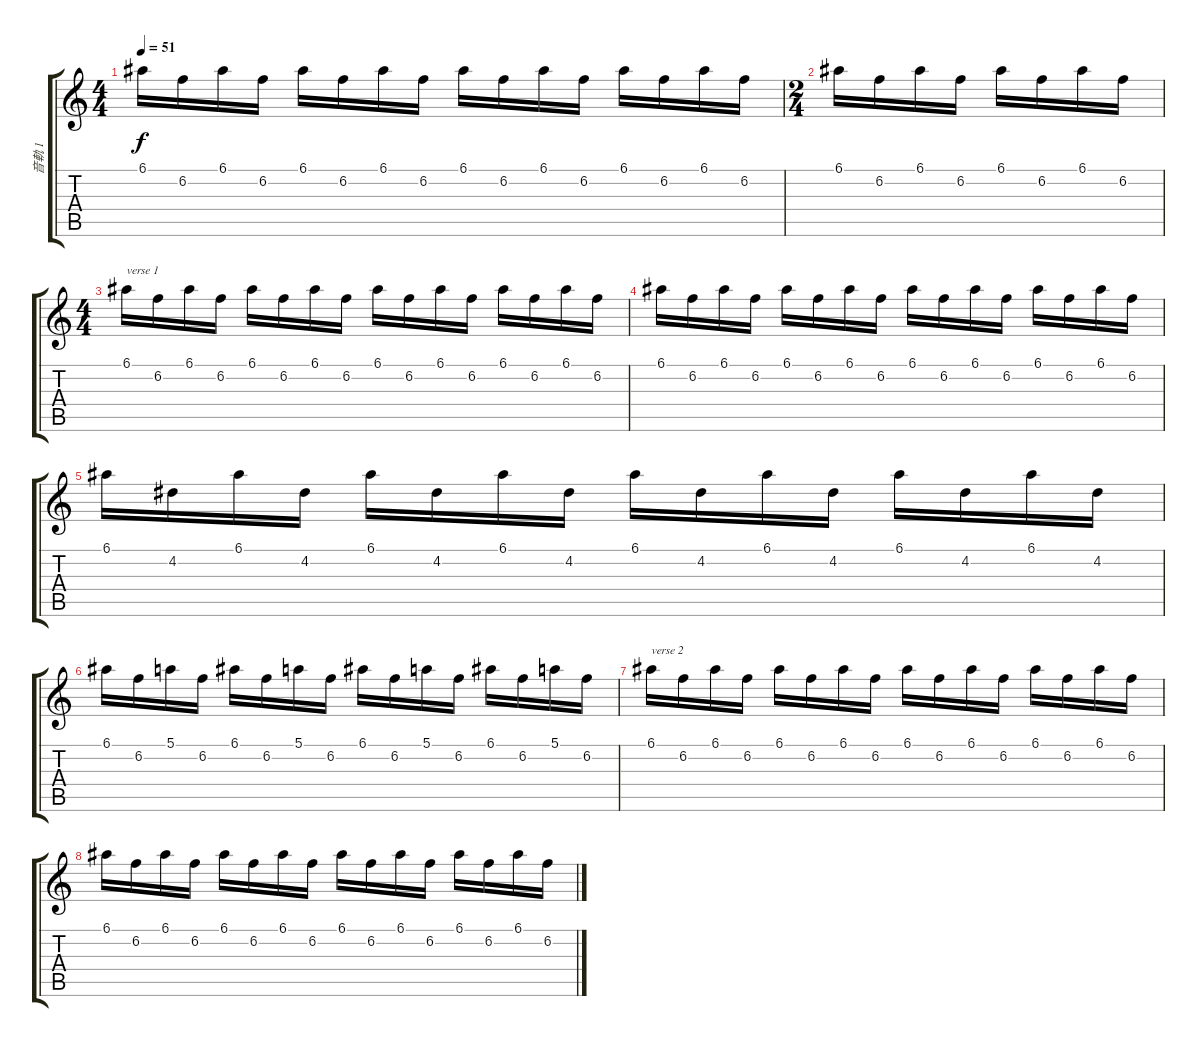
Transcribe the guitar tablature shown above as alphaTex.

\track ("音軌 1" "音軌 1") {instrument electricguitarclean}
\staff {score tabs}
\tuning (E4 B3 G3 D3 A2 E2) {hide}
\ts (4 4)
\tempo 51
\clef g2
\ks c
6.1.16{dy f instrument electricguitarclean} 6.2.16 6.1.16 6.2.16 6.1.16 6.2.16 6.1.16 6.2.16 6.1.16 6.2.16 6.1.16 6.2.16 6.1.16 6.2.16 6.1.16 6.2.16 |
\ts (2 4)
6.1.16 6.2.16 6.1.16 6.2.16 6.1.16 6.2.16 6.1.16 6.2.16 |
\ts (4 4)
6.1.16{txt "verse 1"} 6.2.16 6.1.16 6.2.16 6.1.16 6.2.16 6.1.16 6.2.16 6.1.16 6.2.16 6.1.16 6.2.16 6.1.16 6.2.16 6.1.16 6.2.16 |
6.1.16 6.2.16 6.1.16 6.2.16 6.1.16 6.2.16 6.1.16 6.2.16 6.1.16 6.2.16 6.1.16 6.2.16 6.1.16 6.2.16 6.1.16 6.2.16 |
6.1.16 4.2.16 6.1.16 4.2.16 6.1.16 4.2.16 6.1.16 4.2.16 6.1.16 4.2.16 6.1.16 4.2.16 6.1.16 4.2.16 6.1.16 4.2.16 |
6.1.16 6.2.16 5.1.16 6.2.16 6.1.16 6.2.16 5.1.16 6.2.16 6.1.16 6.2.16 5.1.16 6.2.16 6.1.16 6.2.16 5.1.16 6.2.16 |
6.1.16{txt "verse 2"} 6.2.16 6.1.16 6.2.16 6.1.16 6.2.16 6.1.16 6.2.16 6.1.16 6.2.16 6.1.16 6.2.16 6.1.16 6.2.16 6.1.16 6.2.16 |
6.1.16 6.2.16 6.1.16 6.2.16 6.1.16 6.2.16 6.1.16 6.2.16 6.1.16 6.2.16 6.1.16 6.2.16 6.1.16 6.2.16 6.1.16 6.2.16
